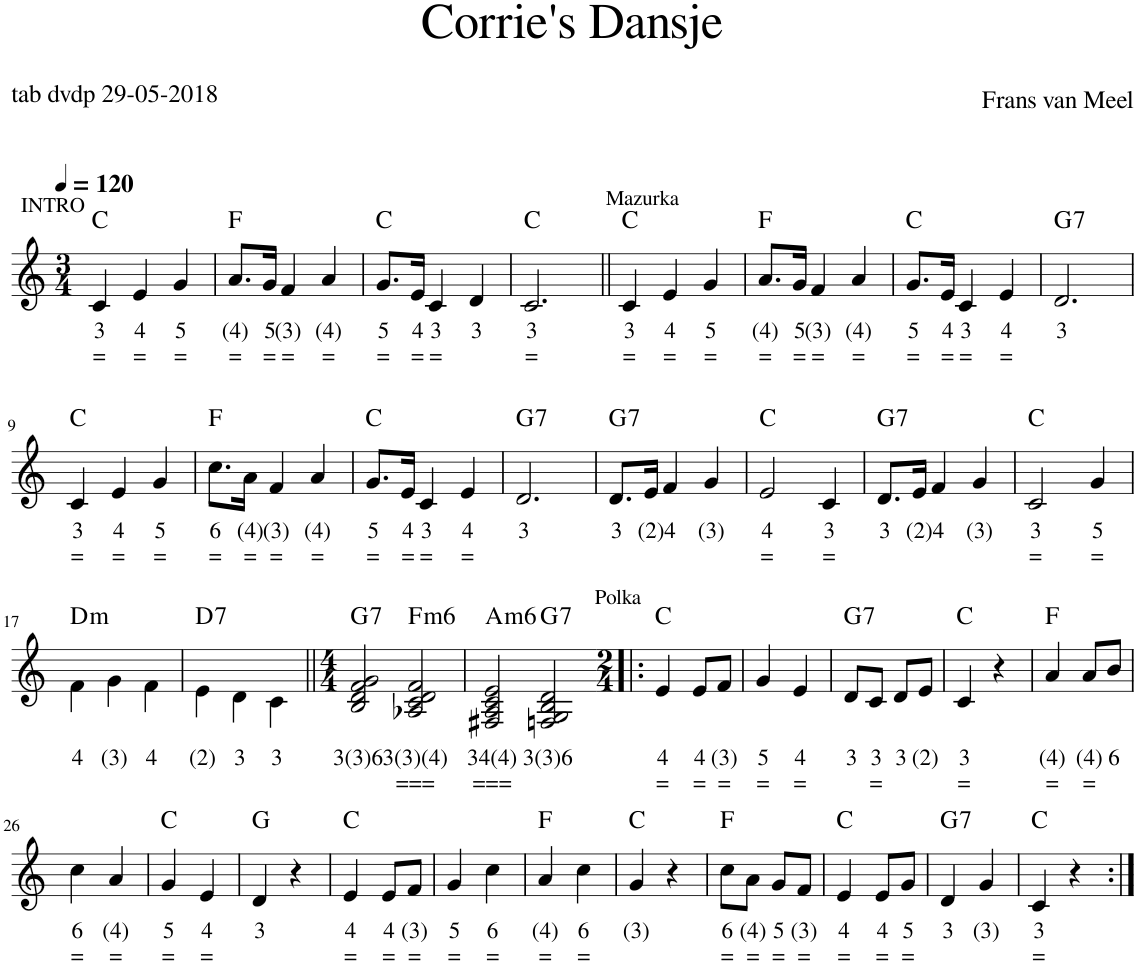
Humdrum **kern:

**kern	**text	**text	**harte
*part1	*part1	*part1	*part1
*staff1	*staff1	*staff1	*
*I"Piano, Corrie's Dansje	*	*	*
*clefG2	*	*	*
*k[]	*	*	*
*M3/4	*	*	*
*MM120	*	*	*
=1	=1	=1	=1
!LO:TX:a:t=INTRO	!	!	!
!	!LO:LY:b	!LO:LY:b	!
4c/	3	=	C:maj
!	!LO:LY:b	!LO:LY:b	!
4e/	4	=	.
!	!LO:LY:b	!LO:LY:b	!
4g/	5	=	.
=2	=2	=2	=2
!	!LO:LY:b	!LO:LY:b	!
8.a/L	(4)	=	F:maj
!	!LO:LY:b	!LO:LY:b	!
16g/Jk	5	=	.
!	!LO:LY:b	!LO:LY:b	!
4f/	(3)	=	.
!	!LO:LY:b	!LO:LY:b	!
4a/	(4)	=	.
=3	=3	=3	=3
!	!LO:LY:b	!LO:LY:b	!
8.g/L	5	=	C:maj
!	!LO:LY:b	!LO:LY:b	!
16e/Jk	4	=	.
!	!LO:LY:b	!LO:LY:b	!
4c/	3	=	.
!	!LO:LY:b	!	!
4d/	3	.	.
=4	=4	=4	=4
!	!LO:LY:b	!LO:LY:b	!
2.c/	3	=	C:maj
=5||	=5||	=5||	=5||
!LO:TX:a:t=Mazurka	!	!	!
!	!LO:LY:b	!LO:LY:b	!
4c/	3	=	C:maj
!	!LO:LY:b	!LO:LY:b	!
4e/	4	=	.
!	!LO:LY:b	!LO:LY:b	!
4g/	5	=	.
=6	=6	=6	=6
!	!LO:LY:b	!LO:LY:b	!
8.a/L	(4)	=	F:maj
!	!LO:LY:b	!LO:LY:b	!
16g/Jk	5	=	.
!	!LO:LY:b	!LO:LY:b	!
4f/	(3)	=	.
!	!LO:LY:b	!LO:LY:b	!
4a/	(4)	=	.
=7	=7	=7	=7
!	!LO:LY:b	!LO:LY:b	!
8.g/L	5	=	C:maj
!	!LO:LY:b	!LO:LY:b	!
16e/Jk	4	=	.
!	!LO:LY:b	!LO:LY:b	!
4c/	3	=	.
!	!LO:LY:b	!LO:LY:b	!
4e/	4	=	.
=8	=8	=8	=8
!	!LO:LY:b	!	!LO:H:kt=7
2.d/	3	.	G:7
!!LO:LB:g=z
=9	=9	=9	=9
!	!LO:LY:b	!LO:LY:b	!
4c/	3	=	C:maj
!	!LO:LY:b	!LO:LY:b	!
4e/	4	=	.
!	!LO:LY:b	!LO:LY:b	!
4g/	5	=	.
=10	=10	=10	=10
!	!LO:LY:b	!LO:LY:b	!
8.cc\L	6	=	F:maj
!	!LO:LY:b	!LO:LY:b	!
16a\Jk	(4)	=	.
!	!LO:LY:b	!LO:LY:b	!
4f/	(3)	=	.
!	!LO:LY:b	!LO:LY:b	!
4a/	(4)	=	.
=11	=11	=11	=11
!	!LO:LY:b	!LO:LY:b	!
8.g/L	5	=	C:maj
!	!LO:LY:b	!LO:LY:b	!
16e/Jk	4	=	.
!	!LO:LY:b	!LO:LY:b	!
4c/	3	=	.
!	!LO:LY:b	!LO:LY:b	!
4e/	4	=	.
=12	=12	=12	=12
!	!LO:LY:b	!	!LO:H:kt=7
2.d/	3	.	G:7
=13	=13	=13	=13
!	!LO:LY:b	!	!LO:H:kt=7
8.d/L	3	.	G:7
!	!LO:LY:b	!	!
16e/Jk	(2)	.	.
!	!LO:LY:b	!	!
4f/	4	.	.
!	!LO:LY:b	!	!
4g/	(3)	.	.
=14	=14	=14	=14
!	!LO:LY:b	!LO:LY:b	!
2e/	4	=	C:maj
!	!LO:LY:b	!LO:LY:b	!
4c/	3	=	.
=15	=15	=15	=15
!	!LO:LY:b	!	!LO:H:kt=7
8.d/L	3	.	G:7
!	!LO:LY:b	!	!
16e/Jk	(2)	.	.
!	!LO:LY:b	!	!
4f/	4	.	.
!	!LO:LY:b	!	!
4g/	(3)	.	.
=16	=16	=16	=16
!	!LO:LY:b	!LO:LY:b	!
2c/	3	=	C:maj
!	!LO:LY:b	!LO:LY:b	!
4g/	5	=	.
!!LO:LB:g=z
=17	=17	=17	=17
*^	*	*	*
!	!	!LO:LY:b	!	!LO:H:kt=m
2.ryy	4f\	4	.	D:min
!	!	!LO:LY:b	!	!
.	4g\	(3)	.	.
!	!	!LO:LY:b	!	!
.	4f\	4	.	.
=18	=18	=18	=18	=18
!	!	!LO:LY:b	!	!LO:H:kt=7
2.ryy	4e\	(2)	.	D:7
!	!	!LO:LY:b	!	!
.	4d\	3	.	.
!	!	!LO:LY:b	!	!
.	4c\	3	.	.
*v	*v	*	*	*
=19||	=19||	=19||	=19||
*M4/4	*	*	*
*^	*	*	*
!	!	!LO:LY:b	!	!LO:H:kt=7
*v	*v	*	*	*
2B/ 2d/ 2f/ 2g/	3(3)6	.	G:7
!	!LO:LY:b	!LO:LY:b	!LO:H:kt=m6
2A-X/ 2c/ 2d/ 2f/	3(3)(4)	===	F:min6
=20	=20	=20	=20
!	!LO:LY:b	!LO:LY:b	!LO:H:kt=m6
2F#X/ 2A/ 2c/ 2e/	34(4)	===	A:min6
!	!LO:LY:b	!	!LO:H:kt=7
2Fn/ 2G/ 2B/ 2d/	3(3)6	.	G:7
=21!|:	=21!|:	=21!|:	=21!|:
*M2/4	*	*	*
!LO:TX:a:t=Polka	!	!	!
!	!LO:LY:b	!LO:LY:b	!
4e/	4	=	C:maj
!	!LO:LY:b	!LO:LY:b	!
8e/L	4	=	.
!	!LO:LY:b	!LO:LY:b	!
8f/J	(3)	=	.
=22	=22	=22	=22
!	!LO:LY:b	!LO:LY:b	!
4g/	5	=	.
!	!LO:LY:b	!LO:LY:b	!
4e/	4	=	.
=23	=23	=23	=23
!	!LO:LY:b	!	!LO:H:kt=7
8d/L	3	.	G:7
!	!LO:LY:b	!LO:LY:b	!
8c/J	3	=	.
!	!LO:LY:b	!	!
8d/L	3	.	.
!	!LO:LY:b	!	!
8e/J	(2)	.	.
=24	=24	=24	=24
!	!LO:LY:b	!LO:LY:b	!
4c/	3	=	C:maj
4r	.	.	.
=25	=25	=25	=25
!	!LO:LY:b	!LO:LY:b	!
4a/	(4)	=	F:maj
!	!LO:LY:b	!LO:LY:b	!
8a/L	(4)	=	.
!	!LO:LY:b	!	!
8b/J	6	.	.
!!LO:LB:g=z
=26	=26	=26	=26
!	!LO:LY:b	!LO:LY:b	!
4cc\	6	=	.
!	!LO:LY:b	!LO:LY:b	!
4a/	(4)	=	.
=27	=27	=27	=27
!	!LO:LY:b	!LO:LY:b	!
4g/	5	=	C:maj
!	!LO:LY:b	!LO:LY:b	!
4e/	4	=	.
=28	=28	=28	=28
!	!LO:LY:b	!	!
4d/	3	.	G:maj
4r	.	.	.
=29	=29	=29	=29
!	!LO:LY:b	!LO:LY:b	!
4e/	4	=	C:maj
!	!LO:LY:b	!LO:LY:b	!
8e/L	4	=	.
!	!LO:LY:b	!LO:LY:b	!
8f/J	(3)	=	.
=30	=30	=30	=30
!	!LO:LY:b	!LO:LY:b	!
4g/	5	=	.
!	!LO:LY:b	!LO:LY:b	!
4cc\	6	=	.
=31	=31	=31	=31
!	!LO:LY:b	!LO:LY:b	!
4a/	(4)	=	F:maj
!	!LO:LY:b	!LO:LY:b	!
4cc\	6	=	.
=32	=32	=32	=32
!	!LO:LY:b	!	!
4g/	(3)	.	C:maj
4r	.	.	.
=33	=33	=33	=33
!	!LO:LY:b	!LO:LY:b	!
8cc\L	6	=	F:maj
!	!LO:LY:b	!LO:LY:b	!
8a\J	(4)	=	.
!	!LO:LY:b	!LO:LY:b	!
8g/L	5	=	.
!	!LO:LY:b	!LO:LY:b	!
8f/J	(3)	=	.
=34	=34	=34	=34
!	!LO:LY:b	!LO:LY:b	!
4e/	4	=	C:maj
!	!LO:LY:b	!LO:LY:b	!
8e/L	4	=	.
!	!LO:LY:b	!LO:LY:b	!
8g/J	5	=	.
=35	=35	=35	=35
!	!LO:LY:b	!	!LO:H:kt=7
4d/	3	.	G:7
!	!LO:LY:b	!	!
4g/	(3)	.	.
=36	=36	=36	=36
!	!LO:LY:b	!LO:LY:b	!
4c/	3	=	C:maj
4r	.	.	.
=:|!	=:|!	=:|!	=:|!
*-	*-	*-	*-
